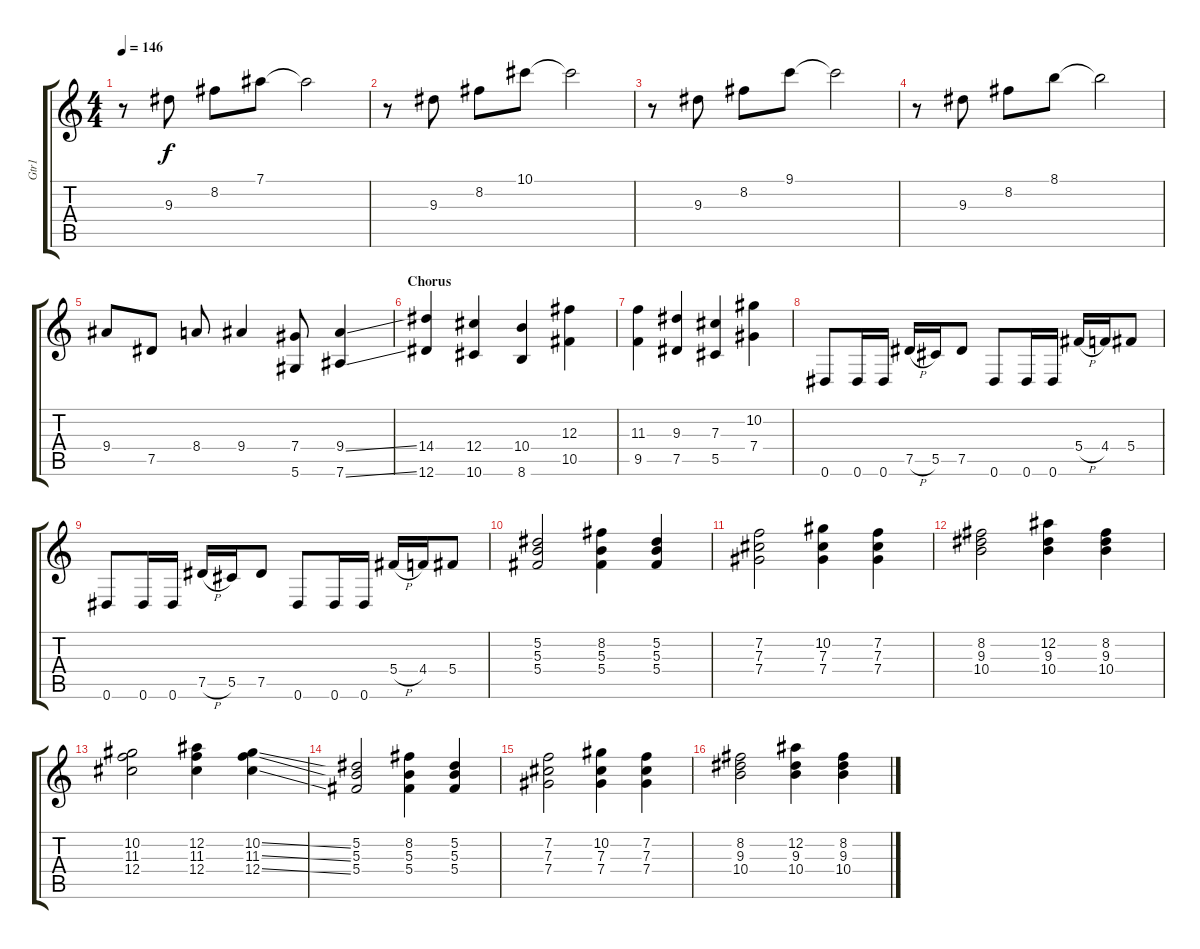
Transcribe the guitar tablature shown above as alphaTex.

\track ("Gtr1" "Gtr1") {instrument overdrivenguitar}
\staff {score tabs}
\tuning (Eb4 Bb3 Gb3 Db3 Ab2 Eb2) {hide}
\ts (4 4)
\tempo 146
\clef g2
\ks c
r.8{dy f} 9.3.8 8.2.8 7.1.8 7.1{t}.2 |
r.8 9.3.8 8.2.8 10.1.8 10.1{t}.2 |
r.8 9.3.8 8.2.8 9.1.8 9.1{t}.2 |
r.8 9.3.8 8.2.8 8.1.8 8.1{t}.2 |
9.4.8{instrument overdrivenguitar} 7.5.8 8.4.8 9.4.4 (7.4 5.6).8 (9.4{ss} 7.6{ss}).4 |
\section ("" "Chorus")
(14.4 12.6).4 (12.4 10.6).4 (10.4 8.6).4 (12.3 10.5).4 |
(11.3 9.5).4 (9.3 7.5).4 (7.3 5.5).4 (10.2 7.4).4 |
0.6.8 0.6.16 0.6.16 7.5{h}.16 5.5.16 7.5.8 0.6.8 0.6.16 0.6.16 5.4{h}.16 4.4.16 5.4.8 |
0.6.8 0.6.16 0.6.16 7.5{h}.16 5.5.16 7.5.8 0.6.8 0.6.16 0.6.16 5.4{h}.16 4.4.16 5.4.8 |
(5.2 5.3 5.4).2 (8.2 5.3 5.4).4 (5.2 5.3 5.4).4 |
(7.2 7.3 7.4).2 (10.2 7.3 7.4).4 (7.2 7.3 7.4).4 |
(8.2 9.3 10.4).2 (12.2 9.3 10.4).4 (8.2 9.3 10.4).4 |
(10.2 11.3 12.4).2 (12.2 11.3 12.4).4 (10.2{ss} 11.3{ss} 12.4{ss}).4 |
(5.2 5.3 5.4).2 (8.2 5.3 5.4).4 (5.2 5.3 5.4).4 |
(7.2 7.3 7.4).2 (10.2 7.3 7.4).4 (7.2 7.3 7.4).4 |
(8.2 9.3 10.4).2 (12.2 9.3 10.4).4 (8.2 9.3 10.4).4
